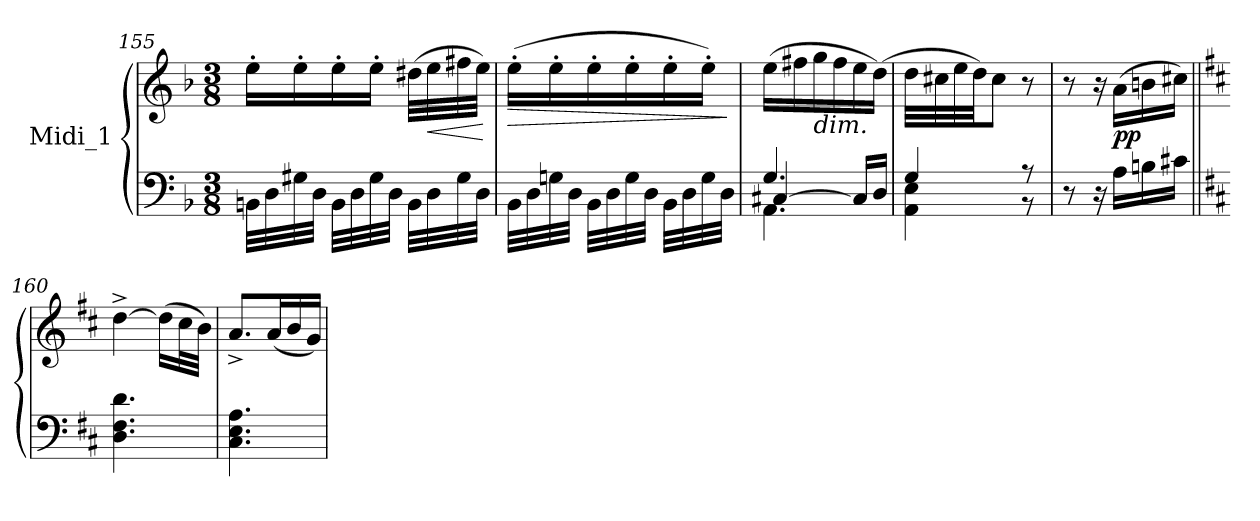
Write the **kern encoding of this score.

**kern	**kern	**dynam
*part1	*part1	*part1
*staff2	*staff1	*staff1/2
*I"Midi_1	*	*
!!LO:LB:g=z
*clefF4	*clefG2	*
*k[b-]	*k[b-]	*
*F:	*F:	*
*M3/8	*M3/8	*
=155	=155	=155
32BBn\LLL	16ee'\LL	.
32D\	.	.
32G#X\	16ee'\	.
32D\JJJ	.	.
32BB\LLL	16ee'\	.
32D\	.	.
32G#\	16ee'\JJ	.
32D\JJJ	.	.
32BB\LLL	(>32dd#X\LLL	.
!	!	!LO:HP:b
32D\	32ee\	<
32G#\	32ff#X\	.
32D\JJJ	32ee\JJJ)	.
.	.	[
=156	=156	=156
*	*MM75	*
!	!	!LO:HP:b
32BB-i\LLL	(>16ee'\LL	>
32D\	.	.
32Gni\	16ee'\	.
32D\JJJ	.	.
32BB-\LLL	16ee'\	.
32D\	.	.
32G\	16ee'\	.
32D\JJJ	.	.
32BB-\LLL	16ee'\	.
32D\	.	.
32G\	16ee'\JJ)	.
32D\JJJ	.	.
.	.	]
=157	=157	=157
*^	*	*
*	*^	*	*
4.G/	4.AA\	[4C#X/	(>16ee\LL	.
.	.	.	16ff#X\	.
!	!	!	!LO:TX:b:i:t=dim.	!
.	.	.	16gg\	.
.	.	.	16ff#\	.
.	.	16C#/LL]	16ee\	.
.	.	16D/JJ	(>16dd\JJ)	.
*	*v	*v	*	*
=158	=158	=158	=158
4G/	4AA\ 4E\	32dd\LLL	.
.	.	32cc#X\	.
.	.	32ee\	.
.	.	32dd\JJ)	.
.	.	8cc#\J	.
8r	8r	8r	.
*v	*v	*	*
!!LO:LB:g=z
=159	=159	=159
8r	8r	.
16r	16r	.
!	!	!LO:DY:b
16A\LL	(>16a\LL	pp
16Bn\	16bn\	.
16c#X\JJ	16cc#X\JJ)	.
=160||	=160||	=160||
*k[f#c#]	*k[f#c#]	*
*D:	*D:	*
4.D\ 4.F#\ 4.d\	[4dd^\	.
.	(>16dd\LL]	.
.	32cc#\L	.
.	32b\JJJ)	.
=161	=161	=161
4.C#\ 4.E\ 4.A\	8.a^/L	.
.	(16a/L	.
.	16b/	.
.	16g/JJ)	.
=	=	=
*-	*-	*-
